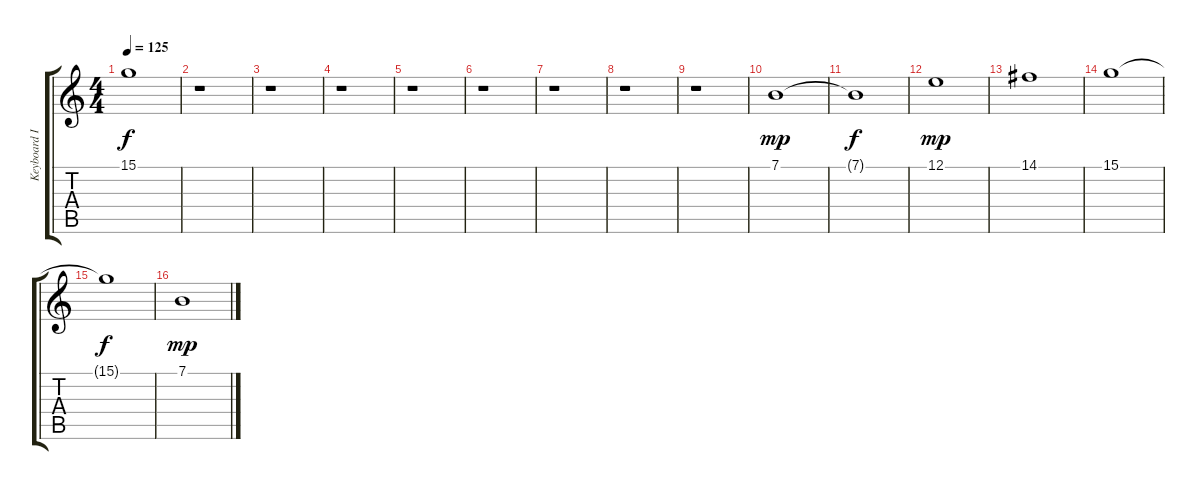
\track ("Keyboard I" "Keyboard I") {instrument stringensemble1}
\staff {score tabs}
\tuning (E4 B3 G3 D3 A2 E2) {hide}
\ts (4 4)
\tempo 125
\clef g2
\ks c
15.1{t}.1{dy f} |
r.1 |
r.1 |
r.1 |
r.1 |
r.1 |
r.1 |
r.1 |
r.1 |
7.1.1{dy mp} |
7.1{t}.1{dy f} |
12.1.1{dy mp} |
14.1.1 |
15.1.1 |
15.1{t}.1{dy f} |
7.1.1{dy mp}
